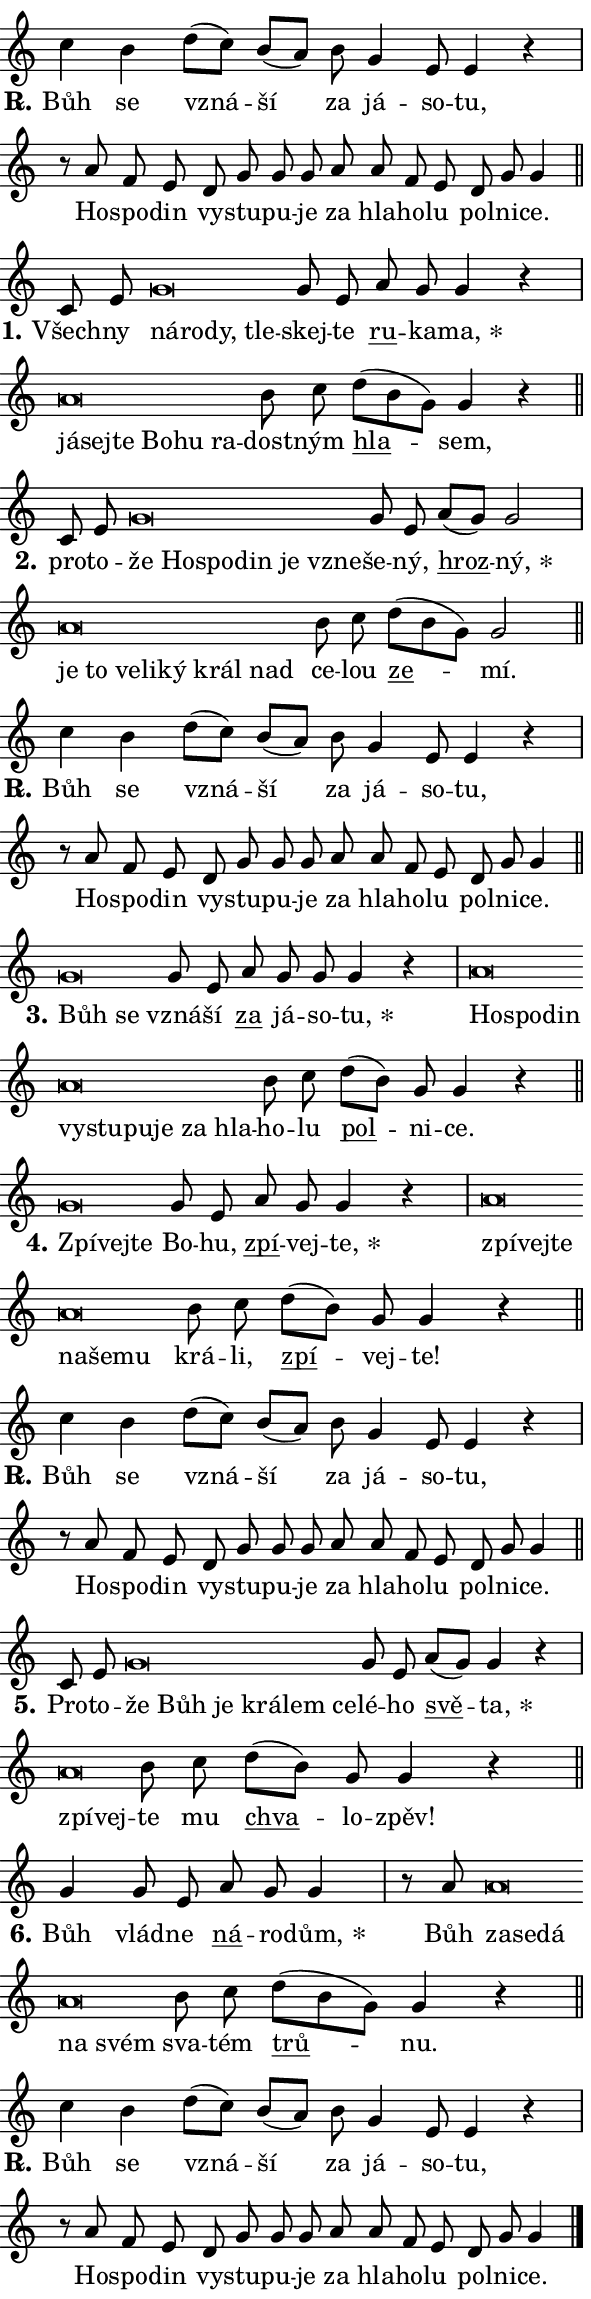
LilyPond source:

\version "2.24.0"
\header { tagline = "" }
\paper {
  indent = 0\cm
  top-margin = 0\cm
  right-margin = 0.13\cm % to fit lyric hyphens
  bottom-margin = 0\cm
  left-margin = 0\cm
  paper-width = 10\cm
  page-breaking = #ly:one-page-breaking
  system-system-spacing.basic-distance = #11
  score-system-spacing.basic-distance = #11
  ragged-last = ##f
}


%% Author: Thomas Morley
%% https://lists.gnu.org/archive/html/lilypond-user/2020-05/msg00002.html
#(define (line-position grob)
"Returns position of @var[grob} in current system:
   @code{'start}, if at first time-step
   @code{'end}, if at last time-step
   @code{'middle} otherwise
"
  (let* ((col (ly:item-get-column grob))
         (ln (ly:grob-object col 'left-neighbor))
         (rn (ly:grob-object col 'right-neighbor))
         (col-to-check-left (if (ly:grob? ln) ln col))
         (col-to-check-right (if (ly:grob? rn) rn col))
         (break-dir-left
           (and
             (ly:grob-property col-to-check-left 'non-musical #f)
             (ly:item-break-dir col-to-check-left)))
         (break-dir-right
           (and
             (ly:grob-property col-to-check-right 'non-musical #f)
             (ly:item-break-dir col-to-check-right))))
        (cond ((eqv? 1 break-dir-left) 'start)
              ((eqv? -1 break-dir-right) 'end)
              (else 'middle))))

#(define (tranparent-at-line-position vctor)
  (lambda (grob)
  "Relying on @code{line-position} select the relevant enry from @var{vctor}.
Used to determine transparency,"
    (case (line-position grob)
      ((end) (not (vector-ref vctor 0)))
      ((middle) (not (vector-ref vctor 1)))
      ((start) (not (vector-ref vctor 2))))))

noteHeadBreakVisibility =
#(define-music-function (break-visibility)(vector?)
"Makes @code{NoteHead}s transparent relying on @var{break-visibility}"
#{
  \override NoteHead.transparent =
    #(tranparent-at-line-position break-visibility)
#})

#(define delete-ledgers-for-transparent-note-heads
  (lambda (grob)
    "Reads whether a @code{NoteHead} is transparent.
If so this @code{NoteHead} is removed from @code{'note-heads} from
@var{grob}, which is supposed to be @code{LedgerLineSpanner}.
As a result ledgers are not printed for this @code{NoteHead}"
    (let* ((nhds-array (ly:grob-object grob 'note-heads))
           (nhds-list
             (if (ly:grob-array? nhds-array)
                 (ly:grob-array->list nhds-array)
                 '()))
           ;; Relies on the transparent-property being done before
           ;; Staff.LedgerLineSpanner.after-line-breaking is executed.
           ;; This is fragile ...
           (to-keep
             (remove
               (lambda (nhd)
                 (ly:grob-property nhd 'transparent #f))
               nhds-list)))
      ;; TODO find a better method to iterate over grob-arrays, similiar
      ;; to filter/remove etc for lists
      ;; For now rebuilt from scratch
      (set! (ly:grob-object grob 'note-heads)  '())
      (for-each
        (lambda (nhd)
          (ly:pointer-group-interface::add-grob grob 'note-heads nhd))
        to-keep))))

squashNotes = {
  \override NoteHead.X-extent = #'(-0.2 . 0.2)
  \override NoteHead.Y-extent = #'(-0.75 . 0)
  \override NoteHead.stencil =
    #(lambda (grob)
       (let ((pos (ly:grob-property grob 'staff-position)))
         (begin
           (if (< pos -7) (display "ERROR: Lower brevis then expected\n") (display ""))
           (if (<= pos -6) ly:text-interface::print ly:note-head::print))))
}
unSquashNotes = {
  \revert NoteHead.X-extent
  \revert NoteHead.Y-extent
  \revert NoteHead.stencil
}

hideNotes = \noteHeadBreakVisibility #begin-of-line-visible
unHideNotes = \noteHeadBreakVisibility #all-visible

% work-around for resetting accidentals
% https://lilypond.org/doc/v2.23/Documentation/notation/displaying-rhythms#unmetered-music
cadenzaMeasure = {
  \cadenzaOff
  \partial 1024 s1024
  \cadenzaOn
}

#(define-markup-command (accent layout props text) (markup?)
  "Underline accented syllable"
  (interpret-markup layout props
    #{\markup \override #'(offset . 4.3) \underline { #text }#}))

responsum = \markup \concat {
  "R" \hspace #-1.05 \path #0.1 #'((moveto 0 0.07) (lineto 0.9 0.8)) \hspace #0.05 "."
}

spaceSize = #0.6828661417322834 % exact space size for TeX Gyre Schola

\layout {
  \context {
    \Staff
    \remove "Time_signature_engraver"
    \override LedgerLineSpanner.after-line-breaking = #delete-ledgers-for-transparent-note-heads
  }
  \context {
    \Lyrics {
      \override LyricSpace.minimum-distance = \spaceSize
      \override LyricText.font-name = #"TeX Gyre Schola"
      \override LyricText.font-size = 1
      \override StanzaNumber.font-name = #"TeX Gyre Schola Bold"
      \override StanzaNumber.font-size = 1
    }
  }
  \context {
    \Score 
    \override NoteHead.text =
      #(lambda (grob) 
        (let ((pos (ly:grob-property grob 'staff-position)))
          #{\markup {
            \combine
              \halign #-0.55 \raise #(if (= pos -6) 0 0.5) \override #'(thickness . 2) \draw-line #'(3.2 . 0)
              \musicglyph "noteheads.sM1"
          }#}))
  }
}

% magnetic-lyrics.ily
%
%   written by
%     Jean Abou Samra <jean@abou-samra.fr>
%     Werner Lemberg <wl@gnu.org>
%
%   adapted by
%     Jiri Hon <jiri.hon@gmail.com>
%
% Version 2022-Apr-15

% https://www.mail-archive.com/lilypond-user@gnu.org/msg149350.html

#(define (Left_hyphen_pointer_engraver context)
   "Collect syllable-hyphen-syllable occurrences in lyrics and store
them in properties.  This engraver only looks to the left.  For
example, if the lyrics input is @code{foo -- bar}, it does the
following.

@itemize @bullet
@item
Set the @code{text} property of the @code{LyricHyphen} grob between
@q{foo} and @q{bar} to @code{foo}.

@item
Set the @code{left-hyphen} property of the @code{LyricText} grob with
text @q{foo} to the @code{LyricHyphen} grob between @q{foo} and
@q{bar}.
@end itemize

Use this auxiliary engraver in combination with the
@code{lyric-@/text::@/apply-@/magnetic-@/offset!} hook."
   (let ((hyphen #f)
         (text #f))
     (make-engraver
      (acknowledgers
       ((lyric-syllable-interface engraver grob source-engraver)
        (set! text grob)))
      (end-acknowledgers
       ((lyric-hyphen-interface engraver grob source-engraver)
        ;(when (not (grob::has-interface grob 'lyric-space-interface))
          (set! hyphen grob)));)
      ((stop-translation-timestep engraver)
       (when (and text hyphen)
         (ly:grob-set-object! text 'left-hyphen hyphen))
       (set! text #f)
       (set! hyphen #f)))))

#(define (lyric-text::apply-magnetic-offset! grob)
   "If the space between two syllables is less than the value in
property @code{LyricText@/.details@/.squash-threshold}, move the right
syllable to the left so that it gets concatenated with the left
syllable.

Use this function as a hook for
@code{LyricText@/.after-@/line-@/breaking} if the
@code{Left_@/hyphen_@/pointer_@/engraver} is active."
   (let ((hyphen (ly:grob-object grob 'left-hyphen #f)))
     (when hyphen
       (let ((left-text (ly:spanner-bound hyphen LEFT)))
         (when (grob::has-interface left-text 'lyric-syllable-interface)
           (let* ((common (ly:grob-common-refpoint grob left-text X))
                  (this-x-ext (ly:grob-extent grob common X))
                  (left-x-ext
                   (begin
                     ;; Trigger magnetism for left-text.
                     (ly:grob-property left-text 'after-line-breaking)
                     (ly:grob-extent left-text common X)))
                  ;; `delta` is the gap width between two syllables.
                  (delta (- (interval-start this-x-ext)
                            (interval-end left-x-ext)))
                  (details (ly:grob-property grob 'details))
                  (threshold (assoc-get 'squash-threshold details 0.2)))
             (when (< delta threshold)
               (let* (;; We have to manipulate the input text so that
                      ;; ligatures crossing syllable boundaries are not
                      ;; disabled.  For languages based on the Latin
                      ;; script this is essentially a beautification.
                      ;; However, for non-Western scripts it can be a
                      ;; necessity.
                      (lt (ly:grob-property left-text 'text))
                      (rt (ly:grob-property grob 'text))
                      (is-space (grob::has-interface hyphen 'lyric-space-interface))
                      (space (if is-space " " ""))
                      (extra-delta (if is-space spaceSize 0))
                      ;; Append new syllable.
                      (ltrt-space (if (and (string? lt) (string? rt))
                                (string-append lt space rt)
                                (make-concat-markup (list lt space rt))))
                      ;; Right-align `ltrt` to the right side.
                      (ltrt-space-markup (grob-interpret-markup
                               grob
                               (make-translate-markup
                                (cons (interval-length this-x-ext) 0)
                                (make-right-align-markup ltrt-space)))))
                 (begin
                   ;; Don't print `left-text`.
                   (ly:grob-set-property! left-text 'stencil #f)
                   ;; Set text and stencil (which holds all collected
                   ;; syllables so far) and shift it to the left.
                   (ly:grob-set-property! grob 'text ltrt-space)
                   (ly:grob-set-property! grob 'stencil ltrt-space-markup)
                   (ly:grob-translate-axis! grob (- (- delta extra-delta)) X))))))))))


#(define (lyric-hyphen::displace-bounds-first grob)
   ;; Make very sure this callback isn't triggered too early.
   (let ((left (ly:spanner-bound grob LEFT))
         (right (ly:spanner-bound grob RIGHT)))
     (ly:grob-property left 'after-line-breaking)
     (ly:grob-property right 'after-line-breaking)
     (ly:lyric-hyphen::print grob)))

squashThreshold = #0.4

\layout {
  \context {
    \Lyrics
    \consists #Left_hyphen_pointer_engraver
    \override LyricText.after-line-breaking =
      #lyric-text::apply-magnetic-offset!
    \override LyricHyphen.stencil = #lyric-hyphen::displace-bounds-first
    \override LyricText.details.squash-threshold = \squashThreshold
    \override LyricHyphen.minimum-distance = 0
    \override LyricHyphen.minimum-length = \squashThreshold
  }
}

squashText = \override LyricText.details.squash-threshold = 9999
unSquashText = \override LyricText.details.squash-threshold = \squashThreshold

leftText = \override LyricText.self-alignment-X = #LEFT
unLeftText = \revert LyricText.self-alignment-X

starOffset = #(lambda (grob) 
                (let ((x_offset (ly:self-alignment-interface::aligned-on-x-parent grob)))
                  (if (= x_offset 0) 0 (+ x_offset 1.2))))

star = #(define-music-function (syllable)(string?)
"Append star separator at the end of a syllable"
#{
  \once \override LyricText.X-offset = #starOffset
  \lyricmode { \markup {
    #syllable
    \override #'((font-name . "TeX Gyre Schola Bold")) \hspace #0.2 \lower #0.65 \larger "*"
  } }
#})

starAccent = #(define-music-function (syllable)(string?)
"Append star separator at the end of a syllable and make accent"
#{
  \once \override LyricText.X-offset = #starOffset
  \lyricmode { \markup {
    \accent #syllable
    \override #'((font-name . "TeX Gyre Schola Bold")) \hspace #0.2 \lower #0.65 \larger "*"
  } }
#})

breath = #(define-music-function (syllable)(string?)
"Append breathing indicator at the end of a syllable"
#{
  \lyricmode { \markup { #syllable "+" } }
#})

optionalBreath = #(define-music-function (syllable)(string?)
"Append optional breathing indicator at the end of a syllable"
#{
  \lyricmode { \markup { #syllable "(+)" } }
#})


\score {
    <<
        \new Voice = "melody" { \cadenzaOn \key c \major \relative { c''4 b d8[( c)] b[( a)] \bar "" b g4 e8 e4 r \cadenzaMeasure \bar "|" r8 a f e \bar "" d g g g \bar "" a a f e d g g4 \cadenzaMeasure \bar "||" \break } }
        \new Lyrics \lyricsto "melody" { \lyricmode { \set stanza = \responsum
Bůh se vzná -- ší za já -- so -- tu, Ho -- spo -- din vy -- stu -- pu -- je za hla -- ho -- lu pol -- ni -- ce. } }
    >>
    \layout {}
}

\score {
    <<
        \new Voice = "melody" { \cadenzaOn \key c \major \relative { c'8 e \bar "" \squashNotes g\breve*1/16 \hideNotes \breve*1/16 \bar "" \breve*1/16 \breve*1/16 \bar "" \unHideNotes \unSquashNotes g8 e \bar "" a g g4 r \cadenzaMeasure \bar "|" \squashNotes a\breve*1/16 \hideNotes \breve*1/16 \bar "" \breve*1/16 \bar "" \breve*1/16 \bar "" \breve*1/16 \breve*1/16 \bar "" \unHideNotes \unSquashNotes b8 c \bar "" d[( b g)] g4 r \cadenzaMeasure \bar "||" \break } }
        \new Lyrics \lyricsto "melody" { \lyricmode { \set stanza = "1."
Všech -- ny \leftText ná -- \squashText ro -- dy, tle -- \unLeftText \unSquashText skej -- te \markup \accent ru -- ka -- \star ma, \leftText já -- \squashText sej -- te Bo -- hu ra -- \unLeftText \unSquashText dost -- ným \markup \accent hla -- sem, } }
    >>
    \layout {}
}

\score {
    <<
        \new Voice = "melody" { \cadenzaOn \key c \major \relative { c'8 e \bar "" \squashNotes g\breve*1/16 \hideNotes \breve*1/16 \bar "" \breve*1/16 \bar "" \breve*1/16 \bar "" \breve*1/16 \breve*1/16 \bar "" \unHideNotes \unSquashNotes g8 e \bar "" a[( g)] g2 \cadenzaMeasure \bar "|" \squashNotes a\breve*1/16 \hideNotes \breve*1/16 \bar "" \breve*1/16 \bar "" \breve*1/16 \bar "" \breve*1/16 \bar "" \breve*1/16 \breve*1/16 \bar "" \unHideNotes \unSquashNotes b8 c \bar "" d[( b g)] g2 \cadenzaMeasure \bar "||" \break } }
        \new Lyrics \lyricsto "melody" { \lyricmode { \set stanza = "2."
pro -- to -- \leftText že \squashText Ho -- spo -- din je vzne -- \unLeftText \unSquashText še -- ný, \markup \accent hroz -- \star ný, \leftText je \squashText to ve -- li -- ký král nad \unLeftText \unSquashText ce -- lou \markup \accent ze -- mí. } }
    >>
    \layout {}
}

\score {
    <<
        \new Voice = "melody" { \cadenzaOn \key c \major \relative { c''4 b d8[( c)] b[( a)] \bar "" b g4 e8 e4 r \cadenzaMeasure \bar "|" r8 a f e \bar "" d g g g \bar "" a a f e d g g4 \cadenzaMeasure \bar "||" \break } }
        \new Lyrics \lyricsto "melody" { \lyricmode { \set stanza = \responsum
Bůh se vzná -- ší za já -- so -- tu, Ho -- spo -- din vy -- stu -- pu -- je za hla -- ho -- lu pol -- ni -- ce. } }
    >>
    \layout {}
}

\score {
    <<
        \new Voice = "melody" { \cadenzaOn \key c \major \relative { \squashNotes g'\breve*1/16 \hideNotes \breve*1/16 \bar "" \unHideNotes \unSquashNotes g8 e \bar "" a g g g4 r \cadenzaMeasure \bar "|" \squashNotes a\breve*1/16 \hideNotes \breve*1/16 \bar "" \breve*1/16 \bar "" \breve*1/16 \bar "" \breve*1/16 \bar "" \breve*1/16 \bar "" \breve*1/16 \bar "" \breve*1/16 \breve*1/16 \bar "" \unHideNotes \unSquashNotes b8 c \bar "" d[( b)] g g4 r \cadenzaMeasure \bar "||" \break } }
        \new Lyrics \lyricsto "melody" { \lyricmode { \set stanza = "3."
\leftText Bůh \squashText se \unLeftText \unSquashText vzná -- ší \markup \accent za já -- so -- \star tu, \leftText Ho -- \squashText spo -- din vy -- stu -- pu -- je za hla -- \unLeftText \unSquashText ho -- lu \markup \accent pol -- ni -- ce. } }
    >>
    \layout {}
}

\score {
    <<
        \new Voice = "melody" { \cadenzaOn \key c \major \relative { \squashNotes g'\breve*1/16 \hideNotes \breve*1/16 \breve*1/16 \bar "" \unHideNotes \unSquashNotes g8 e \bar "" a g g4 r \cadenzaMeasure \bar "|" \squashNotes a\breve*1/16 \hideNotes \breve*1/16 \bar "" \breve*1/16 \bar "" \breve*1/16 \bar "" \breve*1/16 \breve*1/16 \bar "" \unHideNotes \unSquashNotes b8 c \bar "" d[( b)] g g4 r \cadenzaMeasure \bar "||" \break } }
        \new Lyrics \lyricsto "melody" { \lyricmode { \set stanza = "4."
\leftText Zpí -- \squashText vej -- te \unLeftText \unSquashText Bo -- hu, \markup \accent zpí -- vej -- \star te, \leftText zpí -- \squashText vej -- te na -- še -- mu \unLeftText \unSquashText krá -- li, \markup \accent zpí -- vej -- te! } }
    >>
    \layout {}
}

\score {
    <<
        \new Voice = "melody" { \cadenzaOn \key c \major \relative { c''4 b d8[( c)] b[( a)] \bar "" b g4 e8 e4 r \cadenzaMeasure \bar "|" r8 a f e \bar "" d g g g \bar "" a a f e d g g4 \cadenzaMeasure \bar "||" \break } }
        \new Lyrics \lyricsto "melody" { \lyricmode { \set stanza = \responsum
Bůh se vzná -- ší za já -- so -- tu, Ho -- spo -- din vy -- stu -- pu -- je za hla -- ho -- lu pol -- ni -- ce. } }
    >>
    \layout {}
}

\score {
    <<
        \new Voice = "melody" { \cadenzaOn \key c \major \relative { c'8 e \bar "" \squashNotes g\breve*1/16 \hideNotes \breve*1/16 \bar "" \breve*1/16 \bar "" \breve*1/16 \bar "" \breve*1/16 \breve*1/16 \bar "" \unHideNotes \unSquashNotes g8 e \bar "" a[( g)] g4 r \cadenzaMeasure \bar "|" \squashNotes a\breve*1/16 \hideNotes \breve*1/16 \bar "" \unHideNotes \unSquashNotes b8 c \bar "" d[( b)] g g4 r \cadenzaMeasure \bar "||" \break } }
        \new Lyrics \lyricsto "melody" { \lyricmode { \set stanza = "5."
Pro -- to -- \leftText že \squashText Bůh je krá -- lem ce -- \unLeftText \unSquashText lé -- ho \markup \accent svě -- \star ta, \leftText zpí -- \squashText vej -- \unLeftText \unSquashText te mu \markup \accent chva -- lo -- zpěv! } }
    >>
    \layout {}
}

\score {
    <<
        \new Voice = "melody" { \cadenzaOn \key c \major \relative { g'4 g8 e \bar "" a g g4 \cadenzaMeasure \bar "|" r8 a8 \squashNotes a\breve*1/16 \hideNotes \breve*1/16 \bar "" \breve*1/16 \bar "" \breve*1/16 \breve*1/16 \bar "" \unHideNotes \unSquashNotes b8 c \bar "" d[( b g)] g4 r \cadenzaMeasure \bar "||" \break } }
        \new Lyrics \lyricsto "melody" { \lyricmode { \set stanza = "6."
Bůh vlád -- ne \markup \accent ná -- ro -- \star dům, Bůh \leftText za -- \squashText se -- dá na svém \unLeftText \unSquashText sva -- tém \markup \accent trů -- nu. } }
    >>
    \layout {}
}

\score {
    <<
        \new Voice = "melody" { \cadenzaOn \key c \major \relative { c''4 b d8[( c)] b[( a)] \bar "" b g4 e8 e4 r \cadenzaMeasure \bar "|" r8 a f e \bar "" d g g g \bar "" a a f e d g g4 \cadenzaMeasure \bar "||" \break } \bar "|." }
        \new Lyrics \lyricsto "melody" { \lyricmode { \set stanza = \responsum
Bůh se vzná -- ší za já -- so -- tu, Ho -- spo -- din vy -- stu -- pu -- je za hla -- ho -- lu pol -- ni -- ce. } }
    >>
    \layout {}
}
